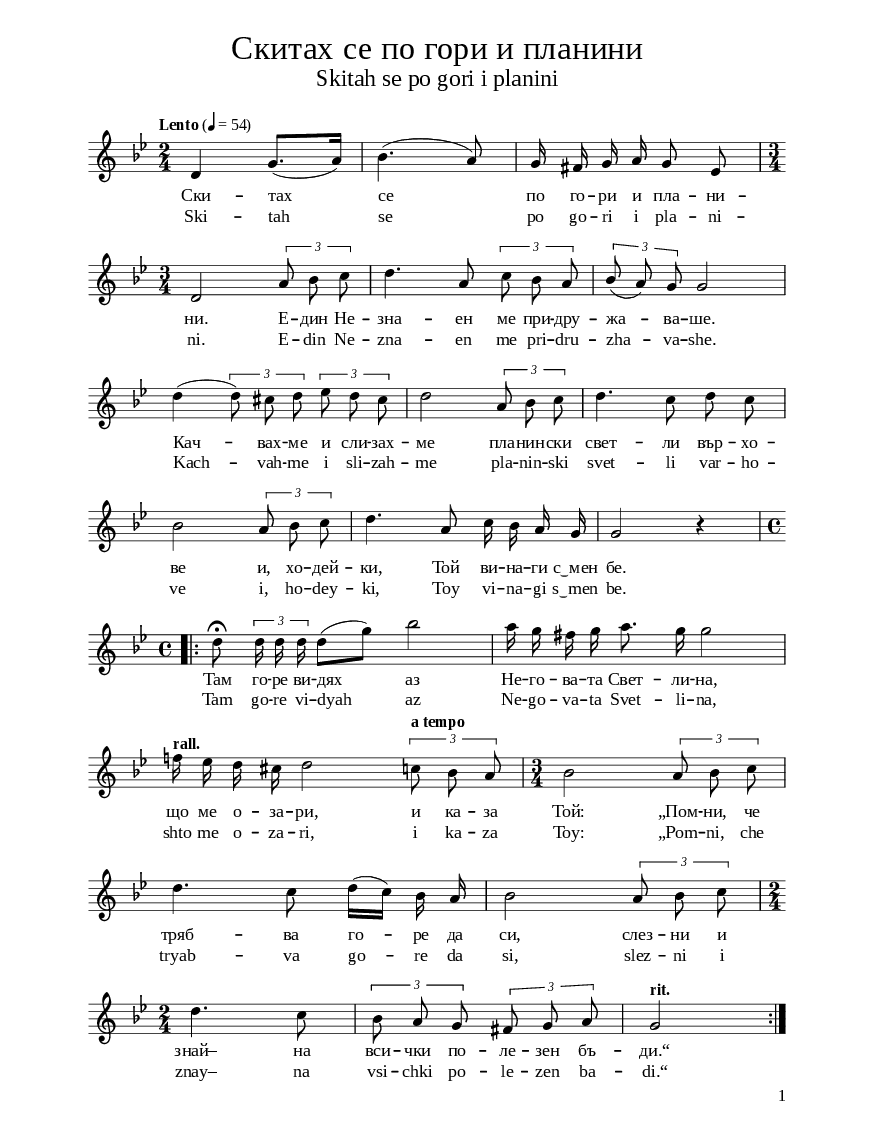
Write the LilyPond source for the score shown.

\version "2.24.0"

\include "include/globals.ily"

\bookpart {
  \include "include/bookpart-paper.ily"
  \score {
    \include "include/score-layout.ily"


    \new Voice \relative c' {
      \clef treble
      \key bes \major
      \time 2/4
      \tempoFunc "Lento" 4 "54"
      \autoBeamOff
      d4  g8. (  [a16] ) | % 2
      bes4. (  a8 ) | % 3
      g16  fis16  g16  a16  g8
      es8 \break | % 4
      \time 3/4  | % 4
      d2
      \tupletUp \times 2/3  {
        a'8   bes8  c8
      }
      | % 5
      d4.  a8
      \times 2/3  {
        c8   bes8  a8
      }
      | % 6

      \times 2/3  {
       \stemUp bes8 (   a8 )  g8
      } \stemNeutral
      g2 \break | % 7
      d'4 (
      \times 2/3  {
        d8 )   cis8  d8
      }

      \times 2/3  {
        es8   d8  cis8
      }
      | % 8
      d2
      \times 2/3  {
        a8   bes8  c8
      }
      | % 9
      d4.  c8  d8  c8 \break
      |
      bes2
      \times 2/3  {
        a8   bes8  c8
      }
      | % 11
      d4.  a8  c16  bes16
      a16  g16 | % 12
      g2 r4 \break \repeat volta 2 {
        | % 13
        \time 4/4  | % 13
        d'8 ^\fermata
        \times 2/3  {
          d16  d16  d16 ]
        }
        d8 ( [  g8 ) ]  bes2 | % 14
        a16  g16  fis16  g16
        a8.  g16  g2 \break | % 15
        \tempo "rall." f!16 es16
        d16  cis16  d2
        \times 2/3  {
          \tempo "a tempo" c8 bes8
          a8
        }
        | % 16
        \time 3/4  | % 16
        bes2
        \times 2/3  {
          a8  bes8  c8
        }
        \break | % 17
        d4.  c8  d16 ( [  c16
        ) ]  bes16  a16 | % 18
        bes2
        \times 2/3  {
          a8   bes8  c8 } \time 2/4 \break | % 19
          d4.  c8 |
          \times 2/3  {
            bes8   a8  g8
          }
          \times 2/3  {
            fis8   g8    a8
          } |
          \tempo "rit." g2

        }
      }

      \addlyrics {
        Ски -- тах  се  по го -- ри
        и пла -- ни -- ни. Е -- дин Не --
        зна -- ен ме при -- дру -- жа  --
        ва -- ше. Кач -- вах -- ме и сли
        -- зах -- ме пла -- нин -- ски свет --
        ли вър -- хо -- ве и, хо -- дей --
        ки, Той ви -- на -- ги с‿мен бе.
        Там го -- ре ви -- дях  аз Не --
        го -- ва -- та Свет -- ли -- на, що
        ме о -- за -- ри, и ка -- за Той:
        „Пом -- ни, че тряб -- ва го --
        ре да си, слез -- ни и знай– на
        вси -- чки по -- ле -- зен бъ --
        ди.“ }
        \addlyrics {  Ski -- tah  se  po go -- ri
        i pla -- ni -- ni. E -- din Ne --
        zna -- en me pri -- dru -- zha  --
        va -- she. Kach -- vah -- me i sli
        -- zah -- me pla -- nin -- ski svet --
        li var -- ho -- ve i, ho -- dey --
        ki, Toy vi -- na -- gi s‿men be.
        Tam go -- re vi -- dyah  az Ne --
        go -- va -- ta Svet -- li -- na, shto
        me o -- za -- ri, i ka -- za Toy:
        „Pom -- ni, che tryab -- va go --
        re da si, slez -- ni i znay– na
        vsi -- chki po -- le -- zen ba --
        di.“}

        \header {
          title = \titleFunc "Скитах се по гори и планини" "Skitah se po gori i planini"
        }

        \midi{}

      } % score



      % include foreign translation(s) of the song
      \version "2.24.0"

\markup \fill-line { \fontsize #deTitleFontSize "Ich wanderte in Wäldern und Bergen" }
\markup \null
\markup \null
\markup \fontsize #deCoupletFontSize {
  \hspace #10
  \override #`(baseline-skip . ,deCoupletBaselineSkip)

  \column {

  \line { " " Ich wanderte in Wäldern und Bergen. }

  \line { " " Ein Unbekannter begleitete mich. }

  \line { " " Wir erklommen helle Gipfel und stiegen wieder hinab,  }

  \line { " " und während wir liefen, war Er immer bei mir.  }

  \line { " " Dort oben sah ich }

  \line { " " Sein Licht,  }

  \line { " " welches mich erleuchtete,  }

  \line { " " und Er sagte:  }

  \line { " " Erinnere dich daran, dass du oben sein sollst; }

  \line { " " steige hinab und wisse -- }

  \line { " " sei allen nützlich! }


  }
}


    } % bookpart
